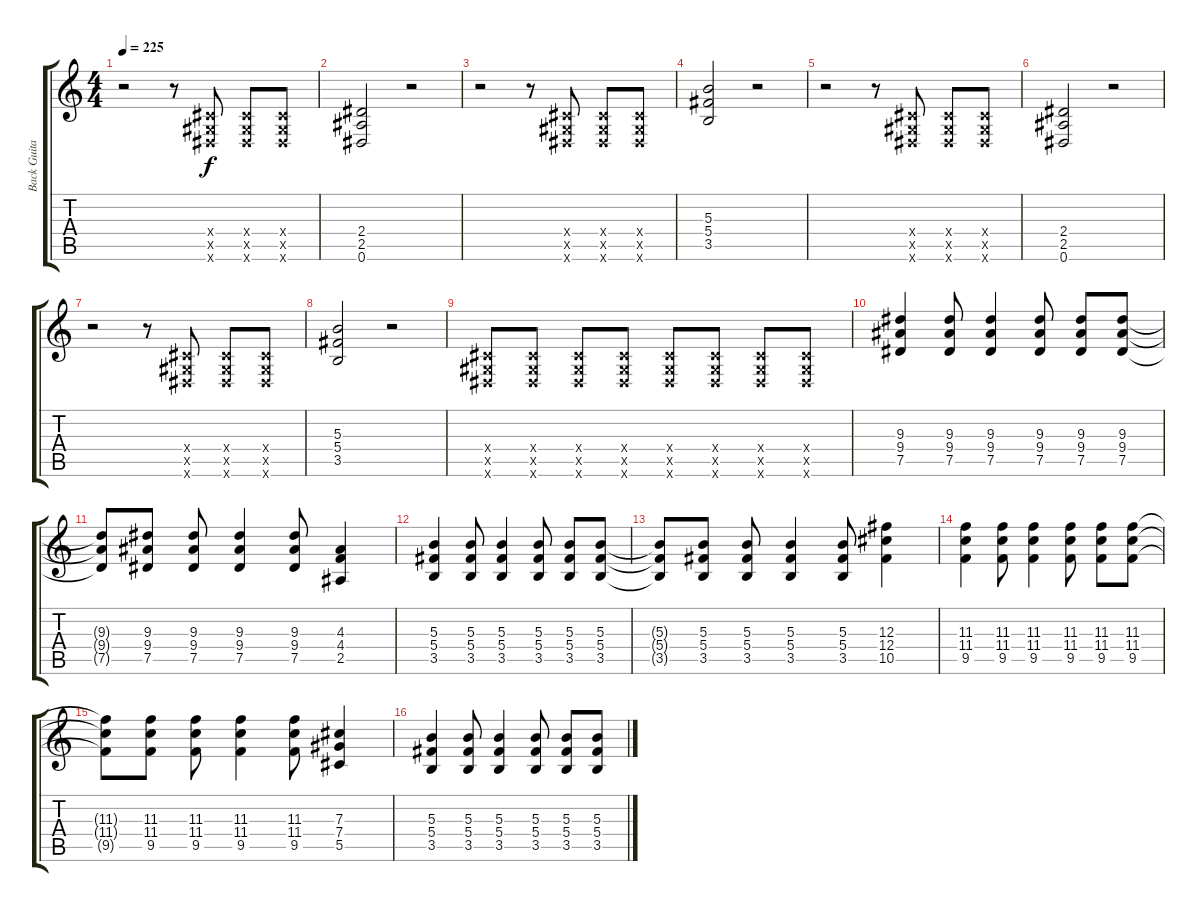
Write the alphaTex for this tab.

\track ("Back Guitar" "Back Guita") {instrument distortionguitar}
\staff {score tabs}
\tuning (Eb4 Bb3 Gb3 Db3 Ab2 Eb2) {hide}
\ts (4 4)
\tempo 225
\clef g2
\ks c
r.2{dy f instrument distortionguitar} r.8 (0.4{x} 0.5{x} 0.6{x}).8 (0.4{x} 0.5{x} 0.6{x}).8 (0.4{x} 0.5{x} 0.6{x}).8 |
(2.4 2.5 0.6).2 r.2 |
r.2 r.8 (0.4{x} 0.5{x} 0.6{x}).8 (0.4{x} 0.5{x} 0.6{x}).8 (0.4{x} 0.5{x} 0.6{x}).8 |
(5.3 5.4 3.5).2 r.2 |
r.2 r.8 (0.4{x} 0.5{x} 0.6{x}).8 (0.4{x} 0.5{x} 0.6{x}).8 (0.4{x} 0.5{x} 0.6{x}).8 |
(2.4 2.5 0.6).2 r.2 |
r.2 r.8 (0.4{x} 0.5{x} 0.6{x}).8 (0.4{x} 0.5{x} 0.6{x}).8 (0.4{x} 0.5{x} 0.6{x}).8 |
(5.3 5.4 3.5).2 r.2 |
(0.4{x} 0.5{x} 0.6{x}).8 (0.4{x} 0.5{x} 0.6{x}).8 (0.4{x} 0.5{x} 0.6{x}).8 (0.4{x} 0.5{x} 0.6{x}).8 (0.4{x} 0.5{x} 0.6{x}).8 (0.4{x} 0.5{x} 0.6{x}).8 (0.4{x} 0.5{x} 0.6{x}).8 (0.4{x} 0.5{x} 0.6{x}).8 |
(9.3 9.4 7.5).4 (9.3 9.4 7.5).8 (9.3 9.4 7.5).4 (9.3 9.4 7.5).8 (9.3 9.4 7.5).8 (9.3 9.4 7.5).8 |
(9.3{t} 9.4{t} 7.5{t}).8 (9.3 9.4 7.5).8 (9.3 9.4 7.5).8 (9.3 9.4 7.5).4 (9.3 9.4 7.5).8 (4.3 4.4 2.5).4 |
(5.3 5.4 3.5).4 (5.3 5.4 3.5).8 (5.3 5.4 3.5).4 (5.3 5.4 3.5).8 (5.3 5.4 3.5).8 (5.3 5.4 3.5).8 |
(5.3{t} 5.4{t} 3.5{t}).8 (5.3 5.4 3.5).8 (5.3 5.4 3.5).8 (5.3 5.4 3.5).4 (5.3 5.4 3.5).8 (12.3 12.4 10.5).4 |
(11.3 11.4 9.5).4 (11.3 11.4 9.5).8 (11.3 11.4 9.5).4 (11.3 11.4 9.5).8 (11.3 11.4 9.5).8 (11.3 11.4 9.5).8 |
(11.3{t} 11.4{t} 9.5{t}).8 (11.3 11.4 9.5).8 (11.3 11.4 9.5).8 (11.3 11.4 9.5).4 (11.3 11.4 9.5).8 (7.3 7.4 5.5).4 |
(5.3 5.4 3.5).4 (5.3 5.4 3.5).8 (5.3 5.4 3.5).4 (5.3 5.4 3.5).8 (5.3 5.4 3.5).8 (5.3 5.4 3.5).8
